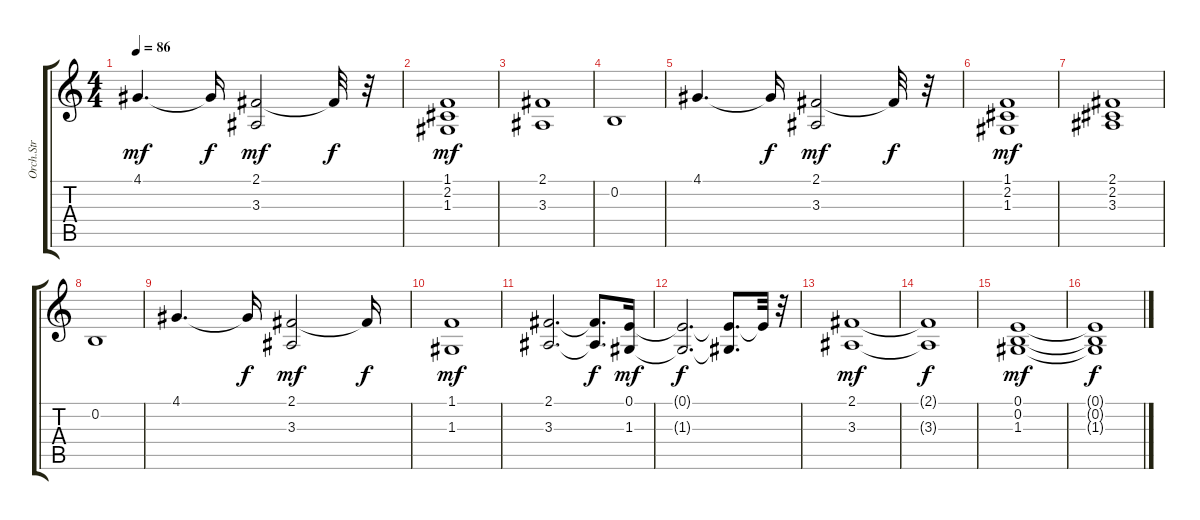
\track ("Orch.Str            " "Orch.Str  ") {instrument stringensemble1}
\staff {score tabs}
\tuning (E4 B3 G3 D3 A2 E2) {hide}
\ts (4 4)
\tempo 86
\clef g2
\ks c
4.1.4{d dy mf} 4.1{t}.16{dy f} (2.1 3.3).2{dy mf} 2.1{t}.32{dy f} r.32 |
(1.1 2.2 1.3).1{dy mf} |
(2.1 3.3).1 |
0.2.1 |
4.1.4{d} 4.1{t}.16{dy f} (2.1 3.3).2{dy mf} 2.1{t}.32{dy f} r.32 |
(1.1 2.2 1.3).1{dy mf} |
(2.1 2.2 3.3).1 |
0.2.1 |
4.1.4{d} 4.1{t}.16{dy f} (2.1 3.3).2{dy mf} 2.1{t}.16{dy f} |
(1.1 1.3).1{dy mf} |
(2.1 3.3).2{d} (2.1{t} 3.3{t}).8{d dy f} (0.1 1.3).16{dy mf} |
(0.1{t} 1.3{t}).2{d dy f} (0.1{t} 1.3{t}).8{d} 0.1{t}.32 r.32 |
(2.1 3.3).1{dy mf} |
(2.1{t} 3.3{t}).1{dy f} |
(0.1 0.2 1.3).1{dy mf} |
(0.1{t} 0.2{t} 1.3{t}).1{dy f}
